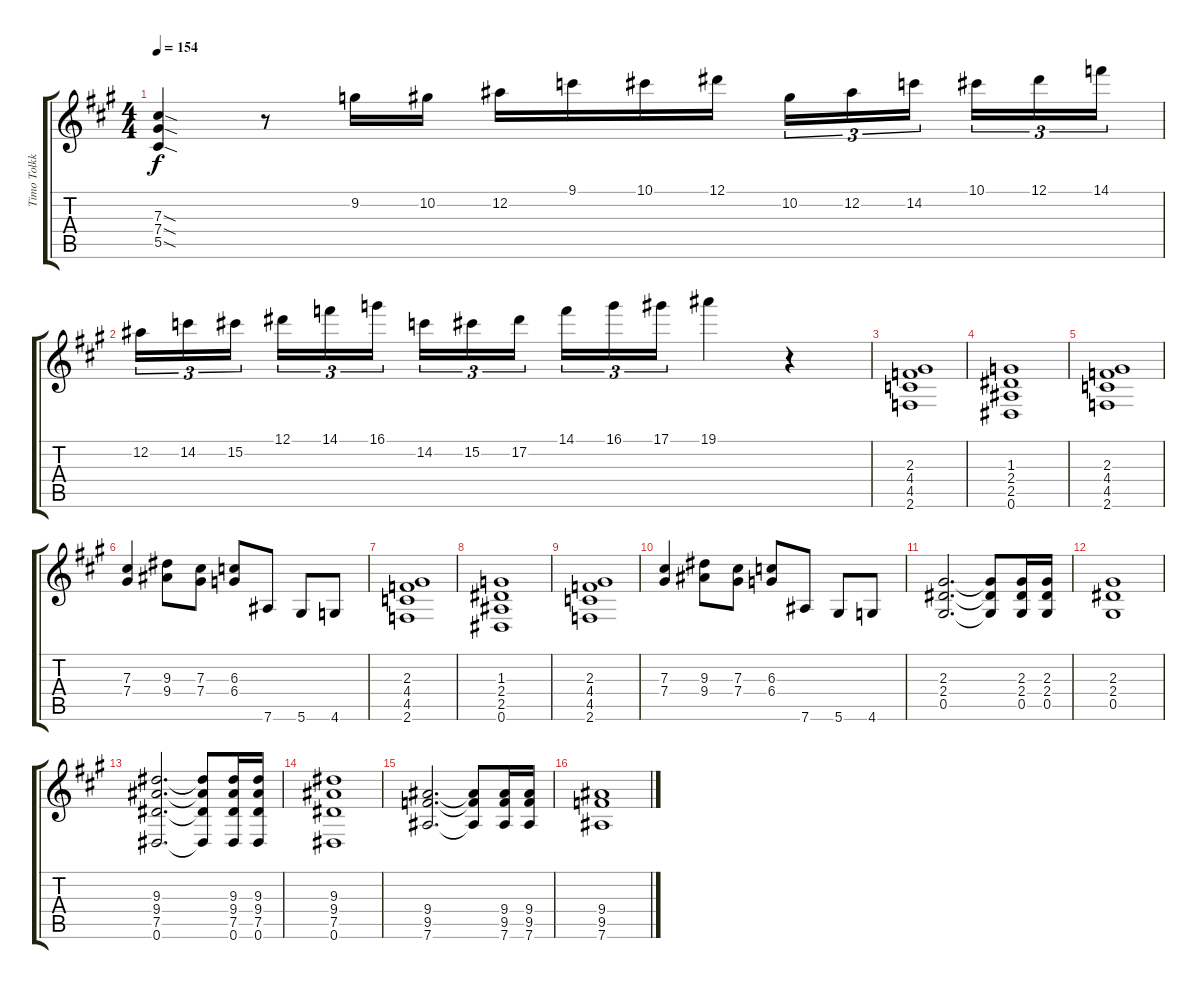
\track ("Timo Tolkki I" "Timo Tolkk") {instrument distortionguitar}
\staff {score tabs}
\tuning (Eb4 Bb3 Gb3 Db3 Ab2 Eb2) {hide}
\ts (4 4)
\tempo 154
\clef g2
\ks a
(7.3{sod} 7.4{sod} 5.5{sod}).4{dy f} r.8 9.2.16 10.2.16 12.2.16 9.1.16 10.1.16 12.1.16 10.2.16{tu (3 2)} 12.2.16{tu (3 2)} 14.2.16{tu (3 2) beam splitsecondary} 10.1.16{tu (3 2)} 12.1.16{tu (3 2)} 14.1.16{tu (3 2)} |
12.2.16{tu (3 2)} 14.2.16{tu (3 2)} 15.2.16{tu (3 2) beam splitsecondary} 12.1.16{tu (3 2)} 14.1.16{tu (3 2)} 16.1.16{tu (3 2)} 14.2.16{tu (3 2)} 15.2.16{tu (3 2)} 17.2.16{tu (3 2) beam splitsecondary} 14.1.16{tu (3 2)} 16.1.16{tu (3 2)} 17.1.16{tu (3 2)} 19.1.4 r.4 |
(2.3 4.4 4.5 2.6).1 |
(1.3 2.4 2.5 0.6).1 |
(2.3 4.4 4.5 2.6).1 |
(7.3 7.4).4 (9.3 9.4).8 (7.3 7.4).8 (6.3 6.4).8 7.6.8 5.6.8 4.6.8 |
(2.3 4.4 4.5 2.6).1 |
(1.3 2.4 2.5 0.6).1 |
(2.3 4.4 4.5 2.6).1 |
(7.3 7.4).4 (9.3 9.4).8 (7.3 7.4).8 (6.3 6.4).8 7.6.8 5.6.8 4.6.8 |
(2.3 2.4 0.5).2{d} (2.3{t} 2.4{t} 0.5{t}).8 (2.3 2.4 0.5).16 (2.3 2.4 0.5).16 |
(2.3 2.4 0.5).1 |
(9.3 9.4 7.5 0.6).2{d} (9.3{t} 9.4{t} 7.5{t} 0.6{t}).8 (9.3 9.4 7.5 0.6).16 (9.3 9.4 7.5 0.6).16 |
(9.3 9.4 7.5 0.6).1 |
(9.4 9.5 7.6).2{d} (9.4{t} 9.5{t} 7.6{t}).8 (9.4 9.5 7.6).16 (9.4 9.5 7.6).16 |
(9.4 9.5 7.6).1
